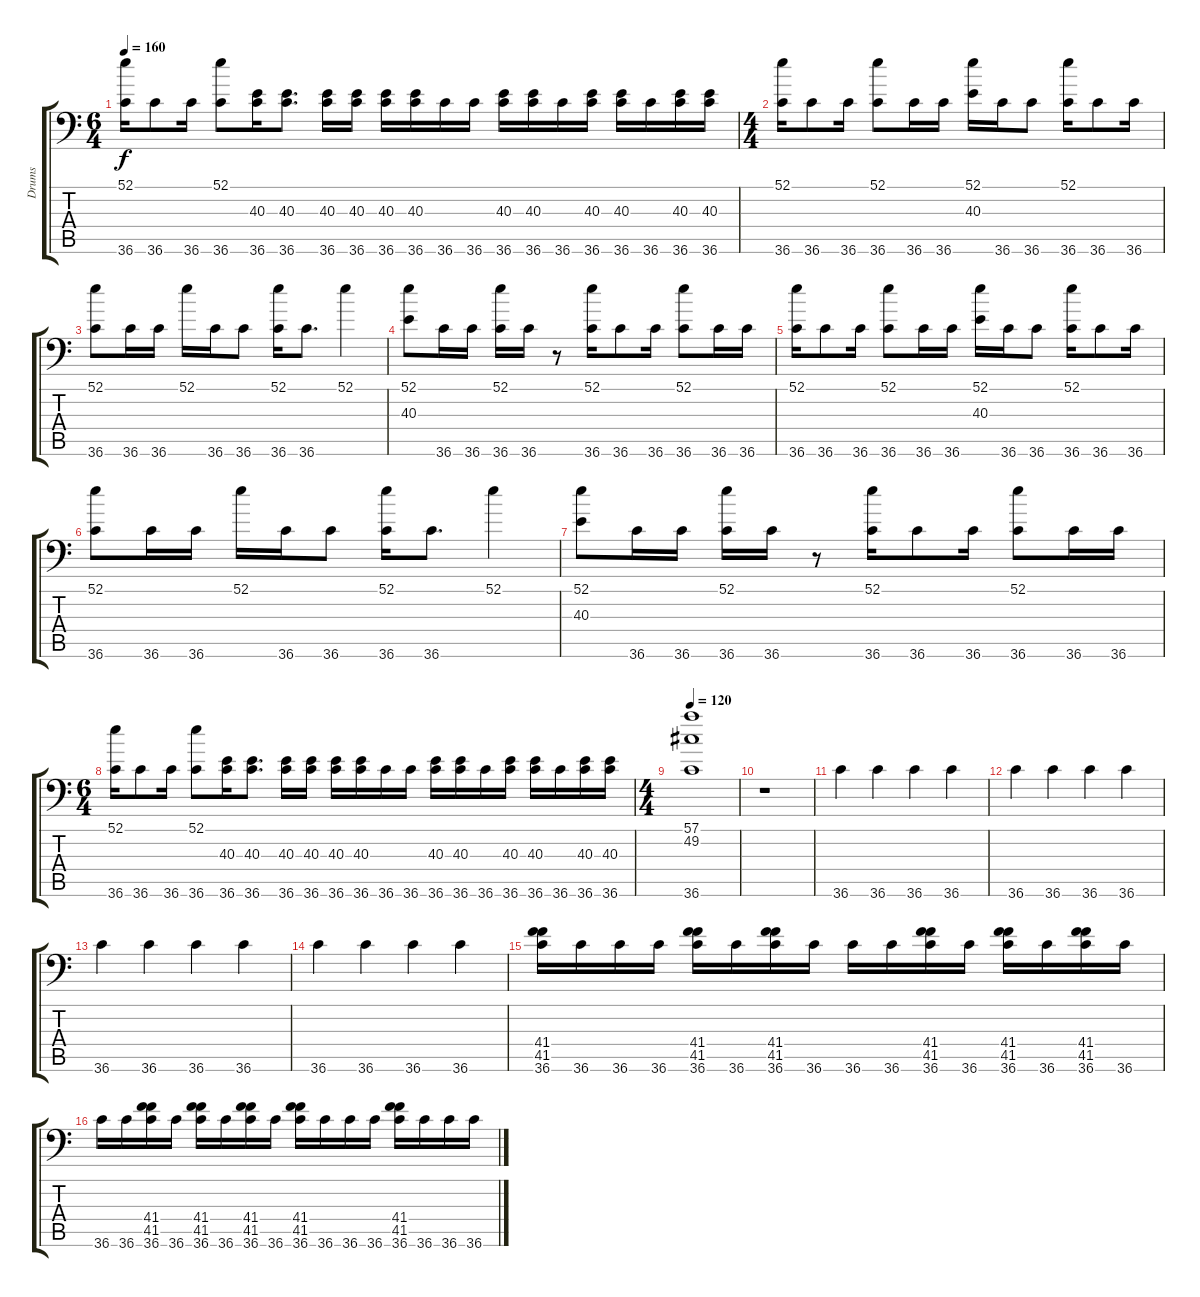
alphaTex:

\track ("Drums" "Drums") {instrument acousticgrandpiano}
\staff {score tabs}
\tuning (C-1 C-1 C-1 C-1 C-1 C-1) {hide}
\ts (6 4)
\tempo 160
\clef f4
\ks c
(52.1 36.6).16{dy f} 36.6.8 36.6.16 (52.1 36.6).8 (40.3 36.6).16 (40.3 36.6).8{d} (40.3 36.6).16 (40.3 36.6).16 (40.3 36.6).16 (40.3 36.6).16 36.6.16 36.6.16 (40.3 36.6).16 (40.3 36.6).16 36.6.16 (40.3 36.6).16 (40.3 36.6).16 36.6.16 (40.3 36.6).16 (40.3 36.6).16 |
\ts (4 4)
(52.1 36.6).16 36.6.8 36.6.16 (52.1 36.6).8 36.6.16 36.6.16 (52.1 40.3).16 36.6.16 36.6.8 (52.1 36.6).16 36.6.8 36.6.16 |
(52.1 36.6).8 36.6.16 36.6.16 52.1.16 36.6.16 36.6.8 (52.1 36.6).16 36.6.8{d} 52.1.4 |
(52.1 40.3).8 36.6.16 36.6.16 (52.1 36.6).16 36.6.16 r.8 (52.1 36.6).16 36.6.8 36.6.16 (52.1 36.6).8 36.6.16 36.6.16 |
(52.1 36.6).16 36.6.8 36.6.16 (52.1 36.6).8 36.6.16 36.6.16 (52.1 40.3).16 36.6.16 36.6.8 (52.1 36.6).16 36.6.8 36.6.16 |
(52.1 36.6).8 36.6.16 36.6.16 52.1.16 36.6.16 36.6.8 (52.1 36.6).16 36.6.8{d} 52.1.4 |
(52.1 40.3).8 36.6.16 36.6.16 (52.1 36.6).16 36.6.16 r.8 (52.1 36.6).16 36.6.8 36.6.16 (52.1 36.6).8 36.6.16 36.6.16 |
\ts (6 4)
(52.1 36.6).16 36.6.8 36.6.16 (52.1 36.6).8 (40.3 36.6).16 (40.3 36.6).8{d} (40.3 36.6).16 (40.3 36.6).16 (40.3 36.6).16 (40.3 36.6).16 36.6.16 36.6.16 (40.3 36.6).16 (40.3 36.6).16 36.6.16 (40.3 36.6).16 (40.3 36.6).16 36.6.16 (40.3 36.6).16 (40.3 36.6).16 |
\ts (4 4)
\tempo 120
(57.1 49.2 36.6).1 |
r.1 |
36.6.4 36.6.4 36.6.4 36.6.4 |
36.6.4 36.6.4 36.6.4 36.6.4 |
36.6.4 36.6.4 36.6.4 36.6.4 |
36.6.4 36.6.4 36.6.4 36.6.4 |
(41.4 41.5 36.6).16 36.6.16 36.6.16 36.6.16 (41.4 41.5 36.6).16 36.6.16 (41.4 41.5 36.6).16 36.6.16 36.6.16 36.6.16 (41.4 41.5 36.6).16 36.6.16 (41.4 41.5 36.6).16 36.6.16 (41.4 41.5 36.6).16 36.6.16 |
36.6.16 36.6.16 (41.4 41.5 36.6).16 36.6.16 (41.4 41.5 36.6).16 36.6.16 (41.4 41.5 36.6).16 36.6.16 (41.4 41.5 36.6).16 36.6.16 36.6.16 36.6.16 (41.4 41.5 36.6).16 36.6.16 36.6.16 36.6.16
